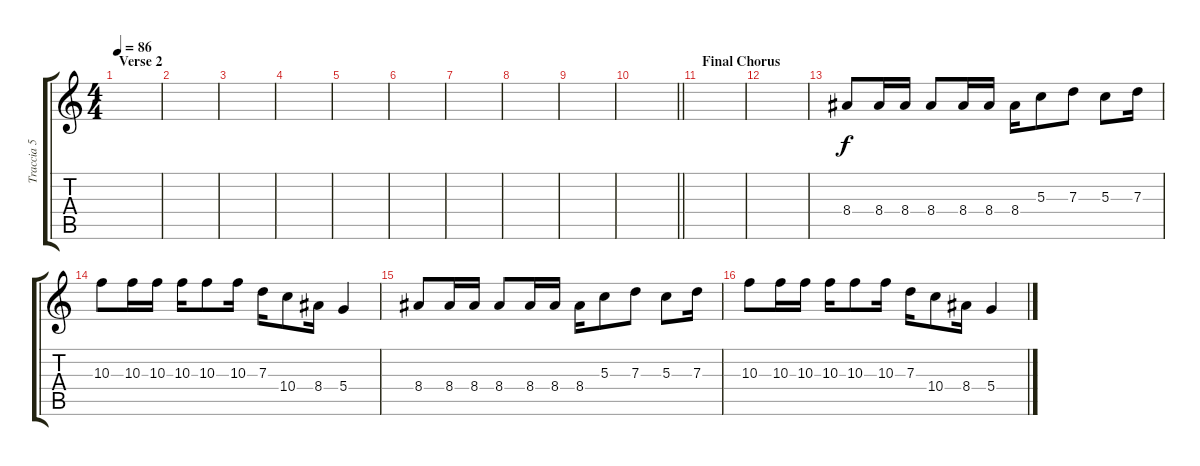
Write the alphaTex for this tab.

\track ("Traccia 5" "Traccia 5") {instrument overdrivenguitar}
\staff {score tabs}
\tuning (E4 B3 G3 D3 A2 E2) {hide}
\ts (4 4)
\section ("" "Verse 2")
\tempo 86
\clef g2
\ks c
|
|
|
|
|
|
|
|
|
\barLineRight lightlight
|
\section ("" "Final Chorus")
|
|
8.4.8 8.4.16 8.4.16 8.4.8 8.4.16 8.4.16 8.4.16 5.3.8 7.3.8 5.3.8 7.3.16 |
10.3.8 10.3.16 10.3.16 10.3.16 10.3.8 10.3.16 7.3.16 10.4.8 8.4.16 5.4.4 |
8.4.8 8.4.16 8.4.16 8.4.8 8.4.16 8.4.16 8.4.16 5.3.8 7.3.8 5.3.8 7.3.16 |
10.3.8 10.3.16 10.3.16 10.3.16 10.3.8 10.3.16 7.3.16 10.4.8 8.4.16 5.4.4
